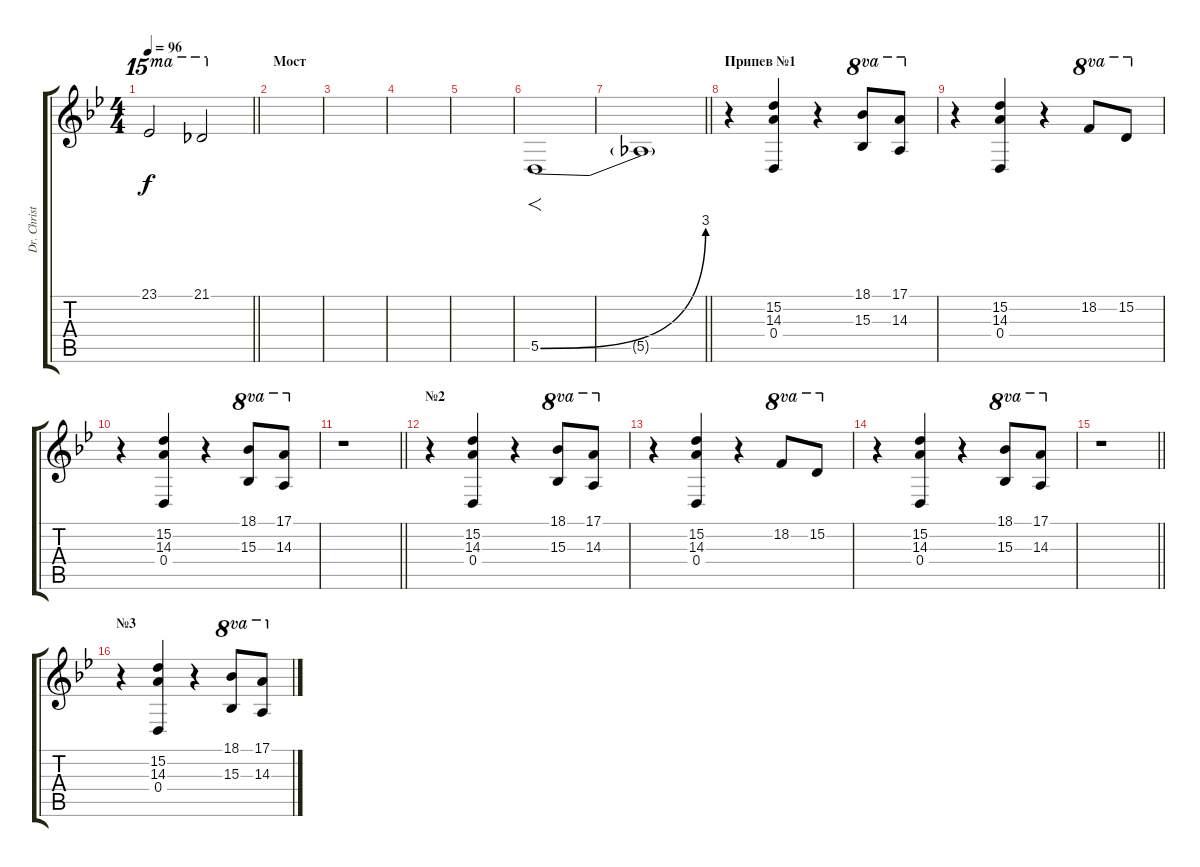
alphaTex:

\track ("Dr. Christian Lorenz" "Dr. Christ") {instrument choiraahs}
\staff {score tabs}
\tuning (E4 B3 G3 D3 A2 E2) {hide}
\ts (4 4)
\tempo 96
\clef g2
\barLineRight lightlight
\ks bb
23.1.2{ot 15ma dy f} 21.1.2{ot 15ma} |
\section ("" "Мост")
|
|
|
|
5.5{be (bend 0 0 60 12)}.1{f} |
\barLineRight lightlight
5.5{t}.1 |
\section ("" "Припев №1")
r.4 (15.2 14.3 0.4).4 r.4 (18.1 15.3).8{ot 8va} (17.1 14.3).8{ot 8va} |
r.4 (15.2 14.3 0.4).4 r.4 18.2.8{ot 8va} 15.2.8{ot 8va} |
r.4 (15.2 14.3 0.4).4 r.4 (18.1 15.3).8{ot 8va} (17.1 14.3).8{ot 8va} |
\barLineRight lightlight
r.1 |
\section ("" "№2")
r.4 (15.2 14.3 0.4).4 r.4 (18.1 15.3).8{ot 8va} (17.1 14.3).8{ot 8va} |
r.4 (15.2 14.3 0.4).4 r.4 18.2.8{ot 8va} 15.2.8{ot 8va} |
r.4 (15.2 14.3 0.4).4 r.4 (18.1 15.3).8{ot 8va} (17.1 14.3).8{ot 8va} |
\barLineRight lightlight
r.1 |
\section ("" "№3")
r.4 (15.2 14.3 0.4).4 r.4 (18.1 15.3).8{ot 8va} (17.1 14.3).8{ot 8va}
